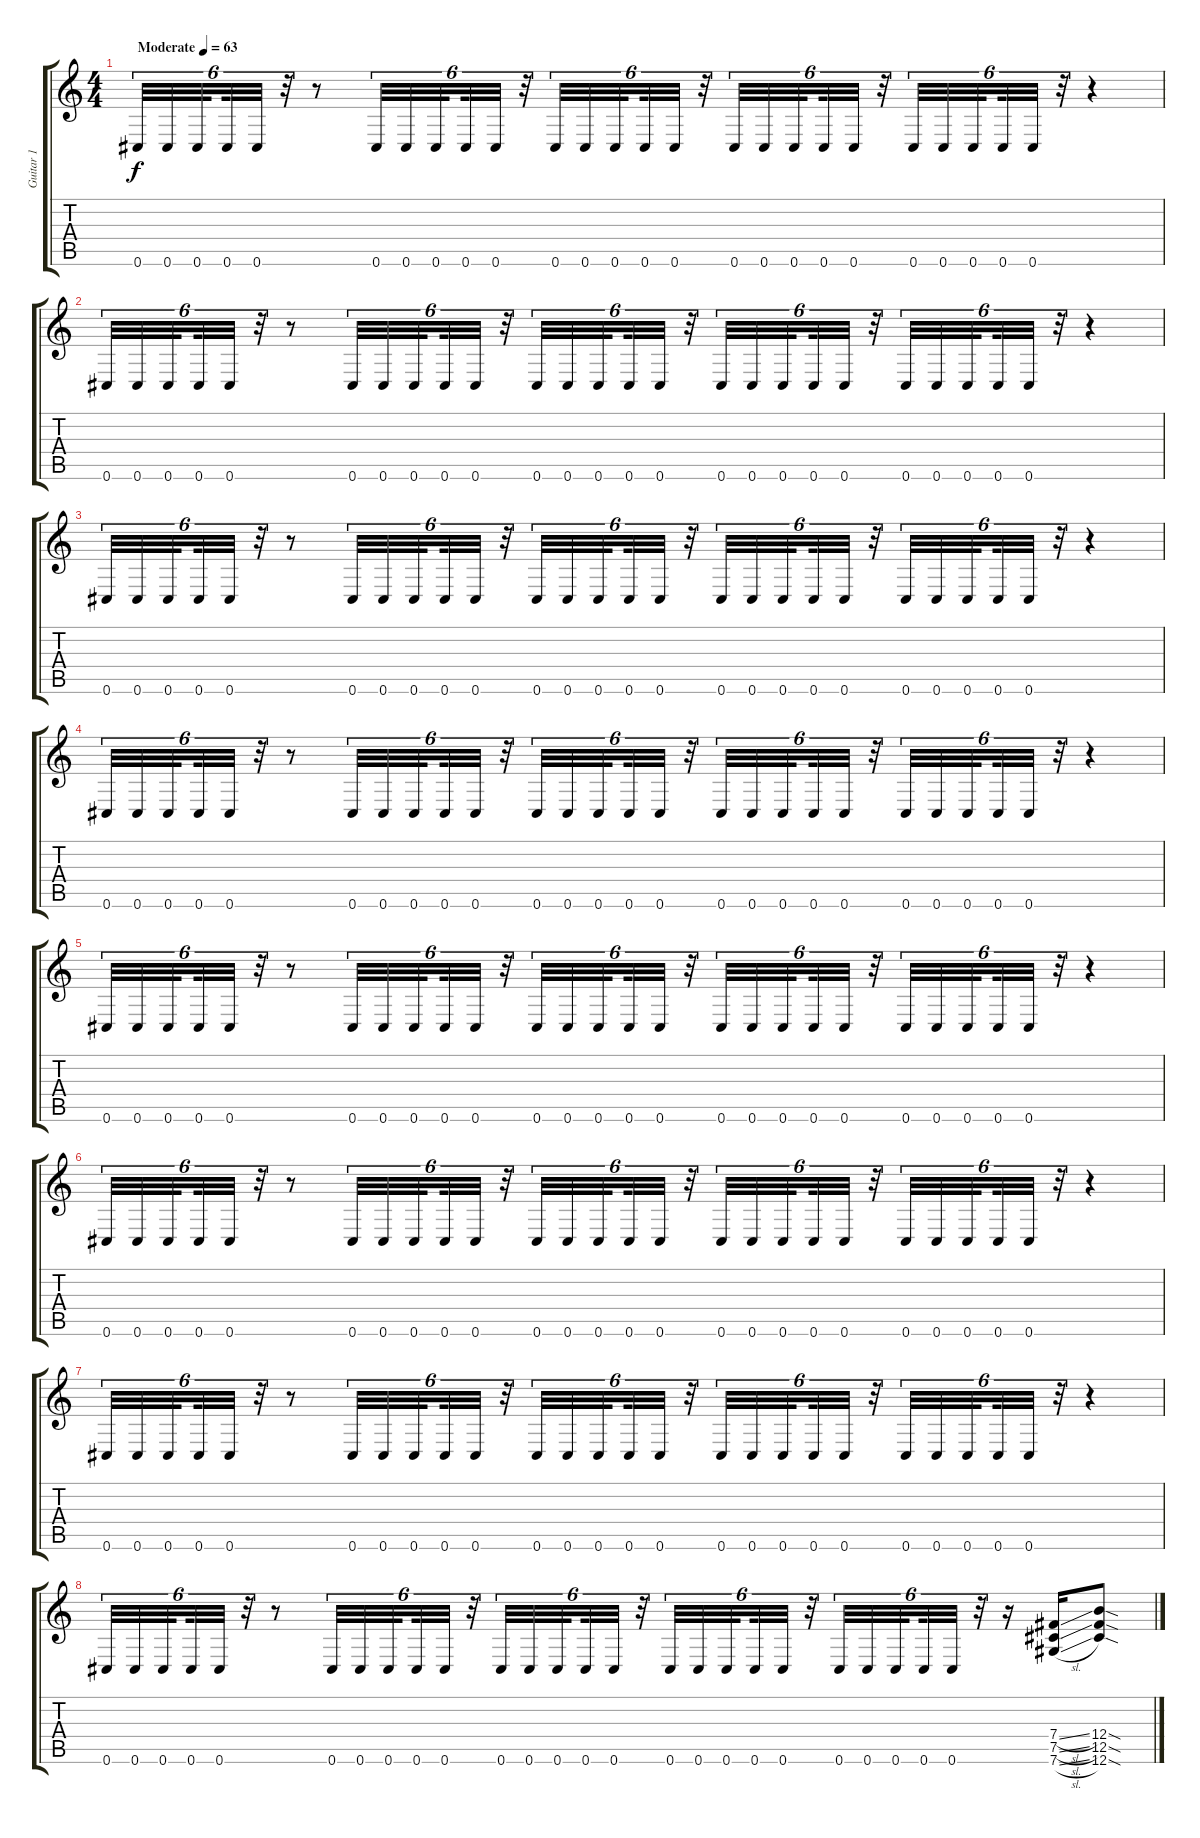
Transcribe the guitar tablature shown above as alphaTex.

\track ("Guitar 1" "Guitar 1") {instrument distortionguitar}
\staff {score tabs}
\tuning (Db4 Ab3 E3 B2 Gb2 Db2) {hide}
\ts (4 4)
\tempo (63 "Moderate")
\clef g2
\ks c
0.6.32{tu (6 4) dy f instrument distortionguitar beam merge} 0.6.32{tu (6 4)} 0.6.32{tu (6 4) beam splitsecondary} 0.6.32{tu (6 4)} 0.6.32{tu (6 4)} r.32{tu (6 4)} r.8 0.6.32{tu (6 4) beam merge} 0.6.32{tu (6 4)} 0.6.32{tu (6 4) beam splitsecondary} 0.6.32{tu (6 4)} 0.6.32{tu (6 4)} r.32{tu (6 4)} 0.6.32{tu (6 4) beam merge} 0.6.32{tu (6 4)} 0.6.32{tu (6 4) beam splitsecondary} 0.6.32{tu (6 4)} 0.6.32{tu (6 4)} r.32{tu (6 4)} 0.6.32{tu (6 4) beam merge} 0.6.32{tu (6 4)} 0.6.32{tu (6 4) beam splitsecondary} 0.6.32{tu (6 4)} 0.6.32{tu (6 4)} r.32{tu (6 4)} 0.6.32{tu (6 4) beam merge} 0.6.32{tu (6 4)} 0.6.32{tu (6 4) beam splitsecondary} 0.6.32{tu (6 4)} 0.6.32{tu (6 4)} r.32{tu (6 4)} r.4 |
0.6.32{tu (6 4) beam merge} 0.6.32{tu (6 4)} 0.6.32{tu (6 4) beam splitsecondary} 0.6.32{tu (6 4)} 0.6.32{tu (6 4)} r.32{tu (6 4)} r.8 0.6.32{tu (6 4) beam merge} 0.6.32{tu (6 4)} 0.6.32{tu (6 4) beam splitsecondary} 0.6.32{tu (6 4)} 0.6.32{tu (6 4)} r.32{tu (6 4)} 0.6.32{tu (6 4) beam merge} 0.6.32{tu (6 4)} 0.6.32{tu (6 4) beam splitsecondary} 0.6.32{tu (6 4)} 0.6.32{tu (6 4)} r.32{tu (6 4)} 0.6.32{tu (6 4) beam merge} 0.6.32{tu (6 4)} 0.6.32{tu (6 4) beam splitsecondary} 0.6.32{tu (6 4)} 0.6.32{tu (6 4)} r.32{tu (6 4)} 0.6.32{tu (6 4) beam merge} 0.6.32{tu (6 4)} 0.6.32{tu (6 4) beam splitsecondary} 0.6.32{tu (6 4)} 0.6.32{tu (6 4)} r.32{tu (6 4)} r.4 |
0.6.32{tu (6 4) beam merge} 0.6.32{tu (6 4)} 0.6.32{tu (6 4) beam splitsecondary} 0.6.32{tu (6 4)} 0.6.32{tu (6 4)} r.32{tu (6 4)} r.8 0.6.32{tu (6 4) beam merge} 0.6.32{tu (6 4)} 0.6.32{tu (6 4) beam splitsecondary} 0.6.32{tu (6 4)} 0.6.32{tu (6 4)} r.32{tu (6 4)} 0.6.32{tu (6 4) beam merge} 0.6.32{tu (6 4)} 0.6.32{tu (6 4) beam splitsecondary} 0.6.32{tu (6 4)} 0.6.32{tu (6 4)} r.32{tu (6 4)} 0.6.32{tu (6 4) beam merge} 0.6.32{tu (6 4)} 0.6.32{tu (6 4) beam splitsecondary} 0.6.32{tu (6 4)} 0.6.32{tu (6 4)} r.32{tu (6 4)} 0.6.32{tu (6 4) beam merge} 0.6.32{tu (6 4)} 0.6.32{tu (6 4) beam splitsecondary} 0.6.32{tu (6 4)} 0.6.32{tu (6 4)} r.32{tu (6 4)} r.4 |
0.6.32{tu (6 4) beam merge} 0.6.32{tu (6 4)} 0.6.32{tu (6 4) beam splitsecondary} 0.6.32{tu (6 4)} 0.6.32{tu (6 4)} r.32{tu (6 4)} r.8 0.6.32{tu (6 4) beam merge} 0.6.32{tu (6 4)} 0.6.32{tu (6 4) beam splitsecondary} 0.6.32{tu (6 4)} 0.6.32{tu (6 4)} r.32{tu (6 4)} 0.6.32{tu (6 4) beam merge} 0.6.32{tu (6 4)} 0.6.32{tu (6 4) beam splitsecondary} 0.6.32{tu (6 4)} 0.6.32{tu (6 4)} r.32{tu (6 4)} 0.6.32{tu (6 4) beam merge} 0.6.32{tu (6 4)} 0.6.32{tu (6 4) beam splitsecondary} 0.6.32{tu (6 4)} 0.6.32{tu (6 4)} r.32{tu (6 4)} 0.6.32{tu (6 4) beam merge} 0.6.32{tu (6 4)} 0.6.32{tu (6 4) beam splitsecondary} 0.6.32{tu (6 4)} 0.6.32{tu (6 4)} r.32{tu (6 4)} r.4 |
0.6.32{tu (6 4) beam merge} 0.6.32{tu (6 4)} 0.6.32{tu (6 4) beam splitsecondary} 0.6.32{tu (6 4)} 0.6.32{tu (6 4)} r.32{tu (6 4)} r.8 0.6.32{tu (6 4) beam merge} 0.6.32{tu (6 4)} 0.6.32{tu (6 4) beam splitsecondary} 0.6.32{tu (6 4)} 0.6.32{tu (6 4)} r.32{tu (6 4)} 0.6.32{tu (6 4) beam merge} 0.6.32{tu (6 4)} 0.6.32{tu (6 4) beam splitsecondary} 0.6.32{tu (6 4)} 0.6.32{tu (6 4)} r.32{tu (6 4)} 0.6.32{tu (6 4) beam merge} 0.6.32{tu (6 4)} 0.6.32{tu (6 4) beam splitsecondary} 0.6.32{tu (6 4)} 0.6.32{tu (6 4)} r.32{tu (6 4)} 0.6.32{tu (6 4) beam merge} 0.6.32{tu (6 4)} 0.6.32{tu (6 4) beam splitsecondary} 0.6.32{tu (6 4)} 0.6.32{tu (6 4)} r.32{tu (6 4)} r.4 |
0.6.32{tu (6 4) beam merge} 0.6.32{tu (6 4)} 0.6.32{tu (6 4) beam splitsecondary} 0.6.32{tu (6 4)} 0.6.32{tu (6 4)} r.32{tu (6 4)} r.8 0.6.32{tu (6 4) beam merge} 0.6.32{tu (6 4)} 0.6.32{tu (6 4) beam splitsecondary} 0.6.32{tu (6 4)} 0.6.32{tu (6 4)} r.32{tu (6 4)} 0.6.32{tu (6 4) beam merge} 0.6.32{tu (6 4)} 0.6.32{tu (6 4) beam splitsecondary} 0.6.32{tu (6 4)} 0.6.32{tu (6 4)} r.32{tu (6 4)} 0.6.32{tu (6 4) beam merge} 0.6.32{tu (6 4)} 0.6.32{tu (6 4) beam splitsecondary} 0.6.32{tu (6 4)} 0.6.32{tu (6 4)} r.32{tu (6 4)} 0.6.32{tu (6 4) beam merge} 0.6.32{tu (6 4)} 0.6.32{tu (6 4) beam splitsecondary} 0.6.32{tu (6 4)} 0.6.32{tu (6 4)} r.32{tu (6 4)} r.4 |
0.6.32{tu (6 4) beam merge} 0.6.32{tu (6 4)} 0.6.32{tu (6 4) beam splitsecondary} 0.6.32{tu (6 4)} 0.6.32{tu (6 4)} r.32{tu (6 4)} r.8 0.6.32{tu (6 4) beam merge} 0.6.32{tu (6 4)} 0.6.32{tu (6 4) beam splitsecondary} 0.6.32{tu (6 4)} 0.6.32{tu (6 4)} r.32{tu (6 4)} 0.6.32{tu (6 4) beam merge} 0.6.32{tu (6 4)} 0.6.32{tu (6 4) beam splitsecondary} 0.6.32{tu (6 4)} 0.6.32{tu (6 4)} r.32{tu (6 4)} 0.6.32{tu (6 4) beam merge} 0.6.32{tu (6 4)} 0.6.32{tu (6 4) beam splitsecondary} 0.6.32{tu (6 4)} 0.6.32{tu (6 4)} r.32{tu (6 4)} 0.6.32{tu (6 4) beam merge} 0.6.32{tu (6 4)} 0.6.32{tu (6 4) beam splitsecondary} 0.6.32{tu (6 4)} 0.6.32{tu (6 4)} r.32{tu (6 4)} r.4 |
0.6.32{tu (6 4) beam merge} 0.6.32{tu (6 4)} 0.6.32{tu (6 4) beam splitsecondary} 0.6.32{tu (6 4)} 0.6.32{tu (6 4)} r.32{tu (6 4)} r.8 0.6.32{tu (6 4) beam merge} 0.6.32{tu (6 4)} 0.6.32{tu (6 4) beam splitsecondary} 0.6.32{tu (6 4)} 0.6.32{tu (6 4)} r.32{tu (6 4)} 0.6.32{tu (6 4) beam merge} 0.6.32{tu (6 4)} 0.6.32{tu (6 4) beam splitsecondary} 0.6.32{tu (6 4)} 0.6.32{tu (6 4)} r.32{tu (6 4)} 0.6.32{tu (6 4) beam merge} 0.6.32{tu (6 4)} 0.6.32{tu (6 4) beam splitsecondary} 0.6.32{tu (6 4)} 0.6.32{tu (6 4)} r.32{tu (6 4)} 0.6.32{tu (6 4) beam merge} 0.6.32{tu (6 4)} 0.6.32{tu (6 4) beam splitsecondary} 0.6.32{tu (6 4)} 0.6.32{tu (6 4)} r.32{tu (6 4)} r.16 (7.4{sl} 7.5{sl} 7.6{sl}).16 (12.4{sod} 12.5{sod} 12.6{sod}).8
